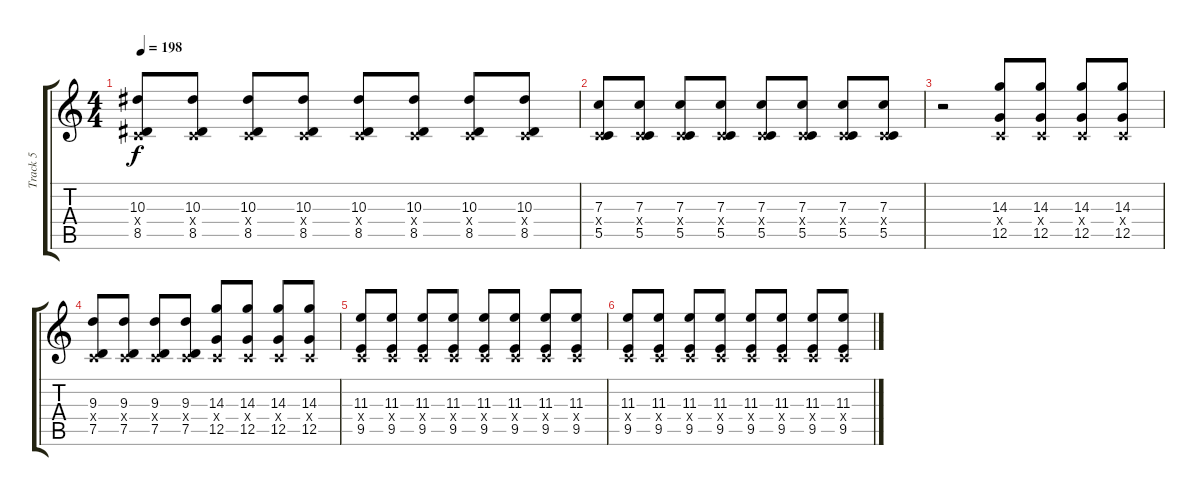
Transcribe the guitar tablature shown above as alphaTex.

\track ("Track 5" "Track 5") {instrument overdrivenguitar}
\staff {score tabs}
\tuning (D4 A3 F3 C3 G2 C2) {hide}
\ts (4 4)
\tempo 198
\clef g2
\ks c
(10.3 0.4{x} 8.5).8{dy f} (10.3 0.4{x} 8.5).8 (10.3 0.4{x} 8.5).8 (10.3 0.4{x} 8.5).8 (10.3 0.4{x} 8.5).8 (10.3 0.4{x} 8.5).8 (10.3 0.4{x} 8.5).8 (10.3 0.4{x} 8.5).8 |
(7.3 0.4{x} 5.5).8 (7.3 0.4{x} 5.5).8 (7.3 0.4{x} 5.5).8 (7.3 0.4{x} 5.5).8 (7.3 0.4{x} 5.5).8 (7.3 0.4{x} 5.5).8 (7.3 0.4{x} 5.5).8 (7.3 0.4{x} 5.5).8 |
r.2 (14.3 0.4{x} 12.5).8 (14.3 0.4{x} 12.5).8 (14.3 0.4{x} 12.5).8 (14.3 0.4{x} 12.5).8 |
(9.3 0.4{x} 7.5).8 (9.3 0.4{x} 7.5).8 (9.3 0.4{x} 7.5).8 (9.3 0.4{x} 7.5).8 (14.3 0.4{x} 12.5).8 (14.3 0.4{x} 12.5).8 (14.3 0.4{x} 12.5).8 (14.3 0.4{x} 12.5).8 |
(11.3 0.4{x} 9.5).8 (11.3 0.4{x} 9.5).8 (11.3 0.4{x} 9.5).8 (11.3 0.4{x} 9.5).8 (11.3 0.4{x} 9.5).8 (11.3 0.4{x} 9.5).8 (11.3 0.4{x} 9.5).8 (11.3 0.4{x} 9.5).8 |
(11.3 0.4{x} 9.5).8 (11.3 0.4{x} 9.5).8 (11.3 0.4{x} 9.5).8 (11.3 0.4{x} 9.5).8 (11.3 0.4{x} 9.5).8 (11.3 0.4{x} 9.5).8 (11.3 0.4{x} 9.5).8 (11.3 0.4{x} 9.5).8
